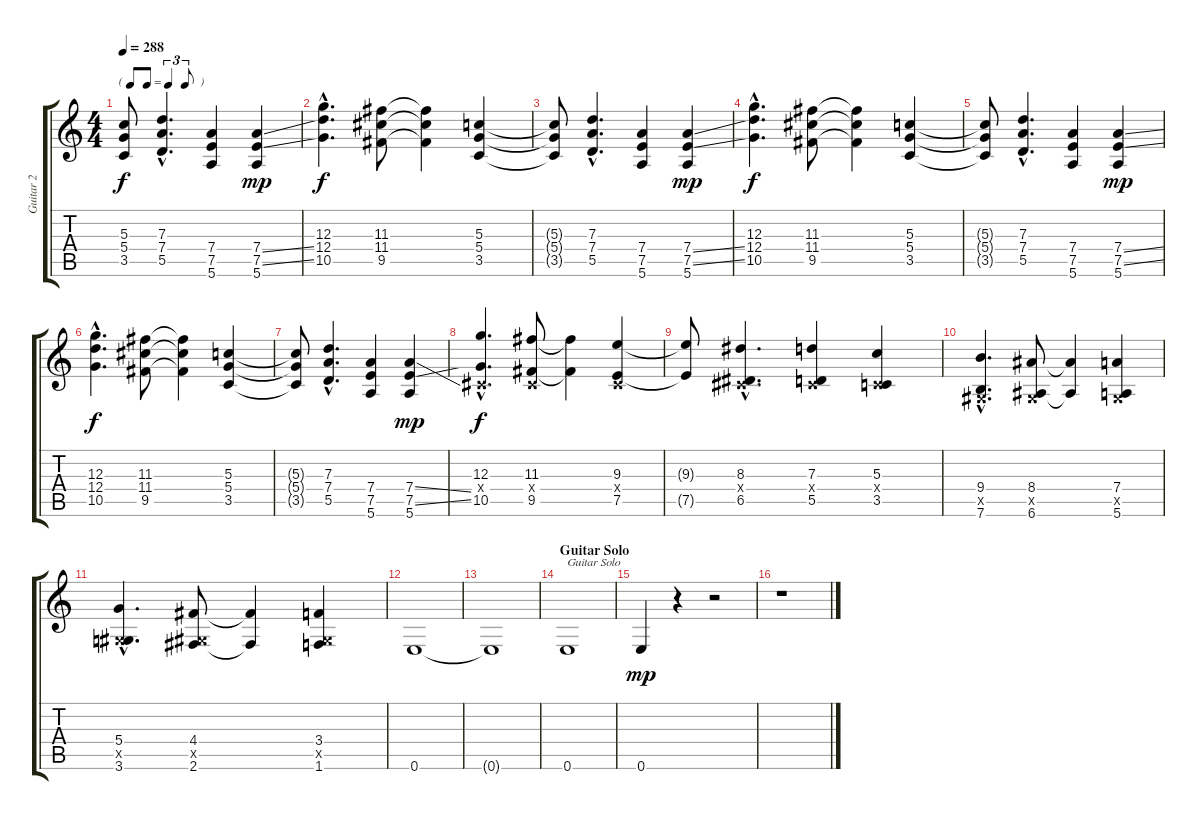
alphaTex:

\track ("Guitar 2" "Guitar 2") {instrument distortionguitar}
\staff {score tabs}
\tuning (E4 B3 G3 D3 A2 E2) {hide}
\ts (4 4)
\tf triplet8th
\tempo 288
\clef g2
\ks c
(5.3{t} 5.4{t} 3.5{t}).8{dy f} (7.3{hac} 7.4{hac} 5.5{hac}).4{d} (7.4 7.5 5.6).4 (7.4{ss} 7.5{ss} 5.6).4{dy mp} |
(12.3{hac} 12.4{hac} 10.5{hac}).4{d dy f} (11.3 11.4 9.5).8 (11.3{t} 11.4{t} 9.5{t}).4 (5.3 5.4 3.5).4 |
(5.3{t} 5.4{t} 3.5{t}).8 (7.3{hac} 7.4{hac} 5.5{hac}).4{d} (7.4 7.5 5.6).4 (7.4{ss} 7.5{ss} 5.6).4{dy mp} |
(12.3{hac} 12.4{hac} 10.5{hac}).4{d dy f} (11.3 11.4 9.5).8 (11.3{t} 11.4{t} 9.5{t}).4 (5.3 5.4 3.5).4 |
(5.3{t} 5.4{t} 3.5{t}).8 (7.3{hac} 7.4{hac} 5.5{hac}).4{d} (7.4 7.5 5.6).4 (7.4{ss} 7.5{ss} 5.6).4{dy mp} |
(12.3{hac} 12.4{hac} 10.5{hac}).4{d dy f} (11.3 11.4 9.5).8 (11.3{t} 11.4{t} 9.5{t}).4 (5.3 5.4 3.5).4 |
(5.3{t} 5.4{t} 3.5{t}).8 (7.3{hac} 7.4{hac} 5.5{hac}).4{d} (7.4 7.5 5.6).4 (7.4{ss} 7.5{ss} 5.6).4{dy mp} |
(12.3{hac} -1.4{hac x} 10.5{hac}).4{d dy f} (11.3 -1.4{x} 9.5).8 (11.3{t} 9.5{t}).4 (9.3 -1.4{x} 7.5).4 |
(9.3{t} 7.5{t}).8 (8.3{hac} -1.4{hac x} 6.5{hac}).4{d} (7.3 -1.4{x} 5.5).4 (5.3 -1.4{x} 3.5).4 |
(9.4{hac} -1.5{hac x} 7.6{hac}).4{d} (8.4 -1.5{x} 6.6).8 (8.4{t} 6.6{t}).4 (7.4 -1.5{x} 5.6).4 |
(5.4{hac} -1.5{hac x} 3.6{hac}).4{d} (4.4 -1.5{x} 2.6).8 (4.4{t} 2.6{t}).4 (3.4 -1.5{x} 1.6).4 |
0.6.1 |
0.6{t}.1 |
\section ("" "Guitar Solo")
0.6.1{txt "Guitar Solo"} |
0.6.4{dy mp} r.4 r.2 |
r.1
